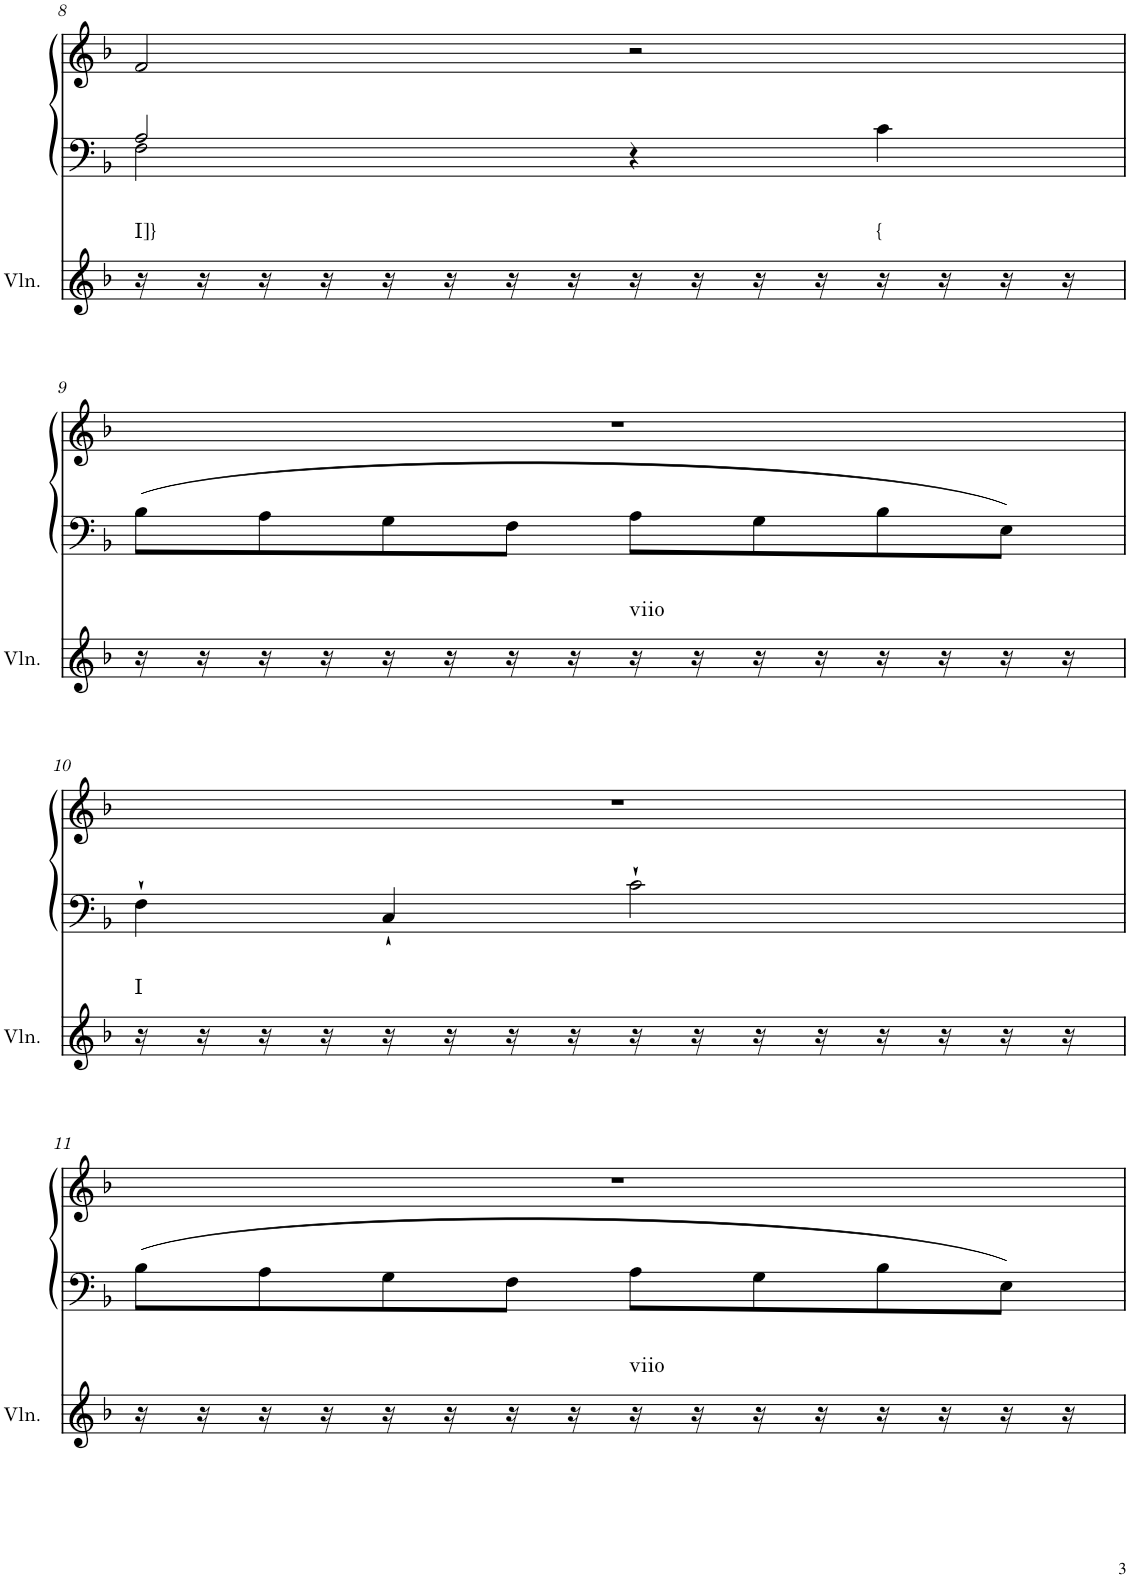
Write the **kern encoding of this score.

**kern	**harte	**kern	**kern
*part2	*part2	*part1	*part1
*staff3	*	*staff2	*staff1
*I"Violin	*	*I"unbenannt2	*
*I'Vln.	*	*	*
!!LO:PB:g=z
*clefG2	*	*clefF4	*clefG2
*k[b-]	*	*k[b-]	*k[b-]
*M2/2	*	*M2/2	*M2/2
=8	=8	=8	=8
*	*	*^	*
!	!LO:H:kt=I]}	!	!	!
16r	N	2A/	2F\	2f/
16r	.	.	.	.
16r	.	.	.	.
16r	.	.	.	.
16r	.	.	.	.
16r	.	.	.	.
16r	.	.	.	.
16r	.	.	.	.
16r	.	4r	2ryy	2r
16r	.	.	.	.
16r	.	.	.	.
16r	.	.	.	.
!	!LO:H:kt={	!	!	!
16r	N	4c\	.	.
16r	.	.	.	.
16r	.	.	.	.
16r	.	.	.	.
*	*	*v	*v	*
!!LO:LB:g=z
=9	=9	=9	=9
16r	.	8B-\L	1r
16r	.	.	.
16r	.	8A\	.
16r	.	.	.
16r	.	8G\	.
16r	.	.	.
16r	.	8F\J	.
16r	.	.	.
!	!LO:H:kt=viio	!	!
16r	N	8A\L	.
16r	.	.	.
16r	.	8G\	.
16r	.	.	.
16r	.	8B-\	.
16r	.	.	.
16r	.	8E\J	.
16r	.	.	.
!!LO:LB:g=z
=10	=10	=10	=10
!	!LO:H:kt=I	!	!
16r	N	4F`\	1r
16r	.	.	.
16r	.	.	.
16r	.	.	.
16r	.	4C`/	.
16r	.	.	.
16r	.	.	.
16r	.	.	.
16r	.	2c`\	.
16r	.	.	.
16r	.	.	.
16r	.	.	.
16r	.	.	.
16r	.	.	.
16r	.	.	.
16r	.	.	.
!!LO:LB:g=z
=11	=11	=11	=11
16r	.	8B-\L	1r
16r	.	.	.
16r	.	8A\	.
16r	.	.	.
16r	.	8G\	.
16r	.	.	.
16r	.	8F\J	.
16r	.	.	.
!	!LO:H:kt=viio	!	!
16r	N	8A\L	.
16r	.	.	.
16r	.	8G\	.
16r	.	.	.
16r	.	8B-\	.
16r	.	.	.
16r	.	8E\J	.
16r	.	.	.
=	=	=	=
*-	*-	*-	*-
